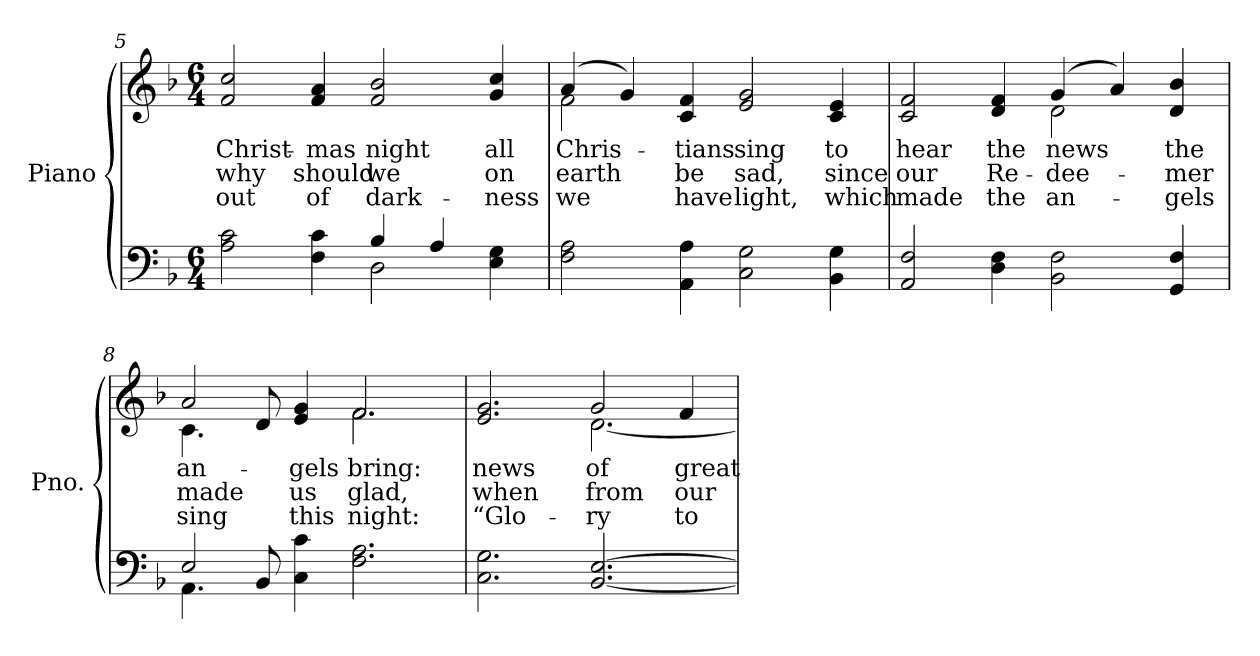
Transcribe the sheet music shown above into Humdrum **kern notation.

**kern	**kern	**text	**text	**text
*part2	*part1	*part1	*part1	*part1
*staff2	*staff1	*staff1	*staff1	*staff1
*I"Piano	*I"Piano	*	*	*
*I'Pno.	*I'Pno.	*	*	*
*clefF4	*clefG2	*	*	*
*k[b-]	*k[b-]	*	*	*
*F:	*F:	*	*	*
*M6/4	*M6/4	*	*	*
=5	=5	=5	=5	=5
*^	*	*	*	*
!	!	!	!LO:LY:b:color=#000000	!LO:LY:b:color=#000000	!LO:LY:b:color=#000000
2Ai\ 2ci	2.ryy	2fi/ 2cci	Christ-	why	out
!	!	!	!LO:LY:b:color=#000000	!LO:LY:b:color=#000000	!LO:LY:b:color=#000000
4Fi\ 4ci	.	4fi/ 4ai	-mas	should	of
!	!	!	!LO:LY:b:color=#000000	!LO:LY:b:color=#000000	!LO:LY:b:color=#000000
4B-i/	2Di\	2fi/ 2b-i	night	we	dark-
4Ai/	.	.	.	.	.
!	!	!	!LO:LY:b:color=#000000	!LO:LY:b:color=#000000	!LO:LY:b:color=#000000
4Ei\ 4Gi	4ryy	4gi/ 4cci	all	on	-ness
*v	*v	*	*	*	*
!!LO:LB:g=z
=6	=6	=6	=6	=6
*^	*	*	*	*
!	!	!	!LO:LY:b:color=#000000	!LO:LY:b:color=#000000	!LO:LY:b:color=#000000
*v	*v	*^	*	*	*
2Fi\ 2Ai	(4ai/	2fi\	Chris-	earth	we
.	4gi/)	.	.	.	.
!	!	!	!LO:LY:b:color=#000000	!LO:LY:b:color=#000000	!LO:LY:b:color=#000000
4AAi\ 4Ai	4ci/ 4fi	1ryy	-tians	be	have
!	!	!	!LO:LY:b:color=#000000	!LO:LY:b:color=#000000	!LO:LY:b:color=#000000
2Ci\ 2Gi	2ei/ 2gi	.	sing	sad,	light,
!	!	!	!LO:LY:b:color=#000000	!LO:LY:b:color=#000000	!LO:LY:b:color=#000000
4BB-i\ 4Gi	4ci/ 4ei	.	to	since	which
=7	=7	=7	=7	=7	=7
!	!	!	!LO:LY:b:color=#000000	!LO:LY:b:color=#000000	!LO:LY:b:color=#000000
2AAi/ 2Fi	2ci/ 2fi	2.ryy	hear	our	made
!	!	!	!LO:LY:b:color=#000000	!LO:LY:b:color=#000000	!LO:LY:b:color=#000000
4Di\ 4Fi	4di/ 4fi	.	the	Re-	the
!	!	!	!LO:LY:b:color=#000000	!LO:LY:b:color=#000000	!LO:LY:b:color=#000000
2BB-i\ 2Fi	(4gi/	2di\	news	-dee-	an-
.	4ai/)	.	.	.	.
!	!	!	!LO:LY:b:color=#000000	!LO:LY:b:color=#000000	!LO:LY:b:color=#000000
4GGi/ 4Fi	4di/ 4b-i	4ryy	the	-mer	-gels
=8	=8	=8	=8	=8	=8
*^	*	*	*	*	*
!	!	!	!	!LO:LY:b:color=#000000	!LO:LY:b:color=#000000	!LO:LY:b:color=#000000
2Ei/	4.AAi\	2ai/	4.ci\	an-	made	sing
.	8BB-i/	.	8di/	.	.	.
!	!	!	!	!LO:LY:b:color=#000000	!LO:LY:b:color=#000000	!LO:LY:b:color=#000000
4Ci\ 4ci	1ryy	4ei/ 4gi	4ryy	-gels	us	this
!	!	!	!	!LO:LY:b:color=#000000	!LO:LY:b:color=#000000	!LO:LY:b:color=#000000
2.Fi\ 2.Ai	.	2.fi/	2.fi\	bring:	glad,	night:
*v	*v	*	*	*	*	*
!!LO:LB:g=z	!!
=9	=9	=9	=9	=9	=9
!	!	!	!LO:LY:b:color=#000000	!LO:LY:b:color=#000000	!LO:LY:b:color=#000000
2.Ci\ 2.Gi	2.ei/ 2.gi	2.ryy	news	when	“Glo-
!	!	!	!LO:LY:b:color=#000000	!LO:LY:b:color=#000000	!LO:LY:b:color=#000000
[2.BB-i/ [2.Ei	2gi/	[2.di\	of	from	-ry
!	!	!	!LO:LY:b:color=#000000	!LO:LY:b:color=#000000	!LO:LY:b:color=#000000
.	4fi/	.	great	our	to
*	*v	*v	*	*	*
=	=	=	=	=
*-	*-	*-	*-	*-
